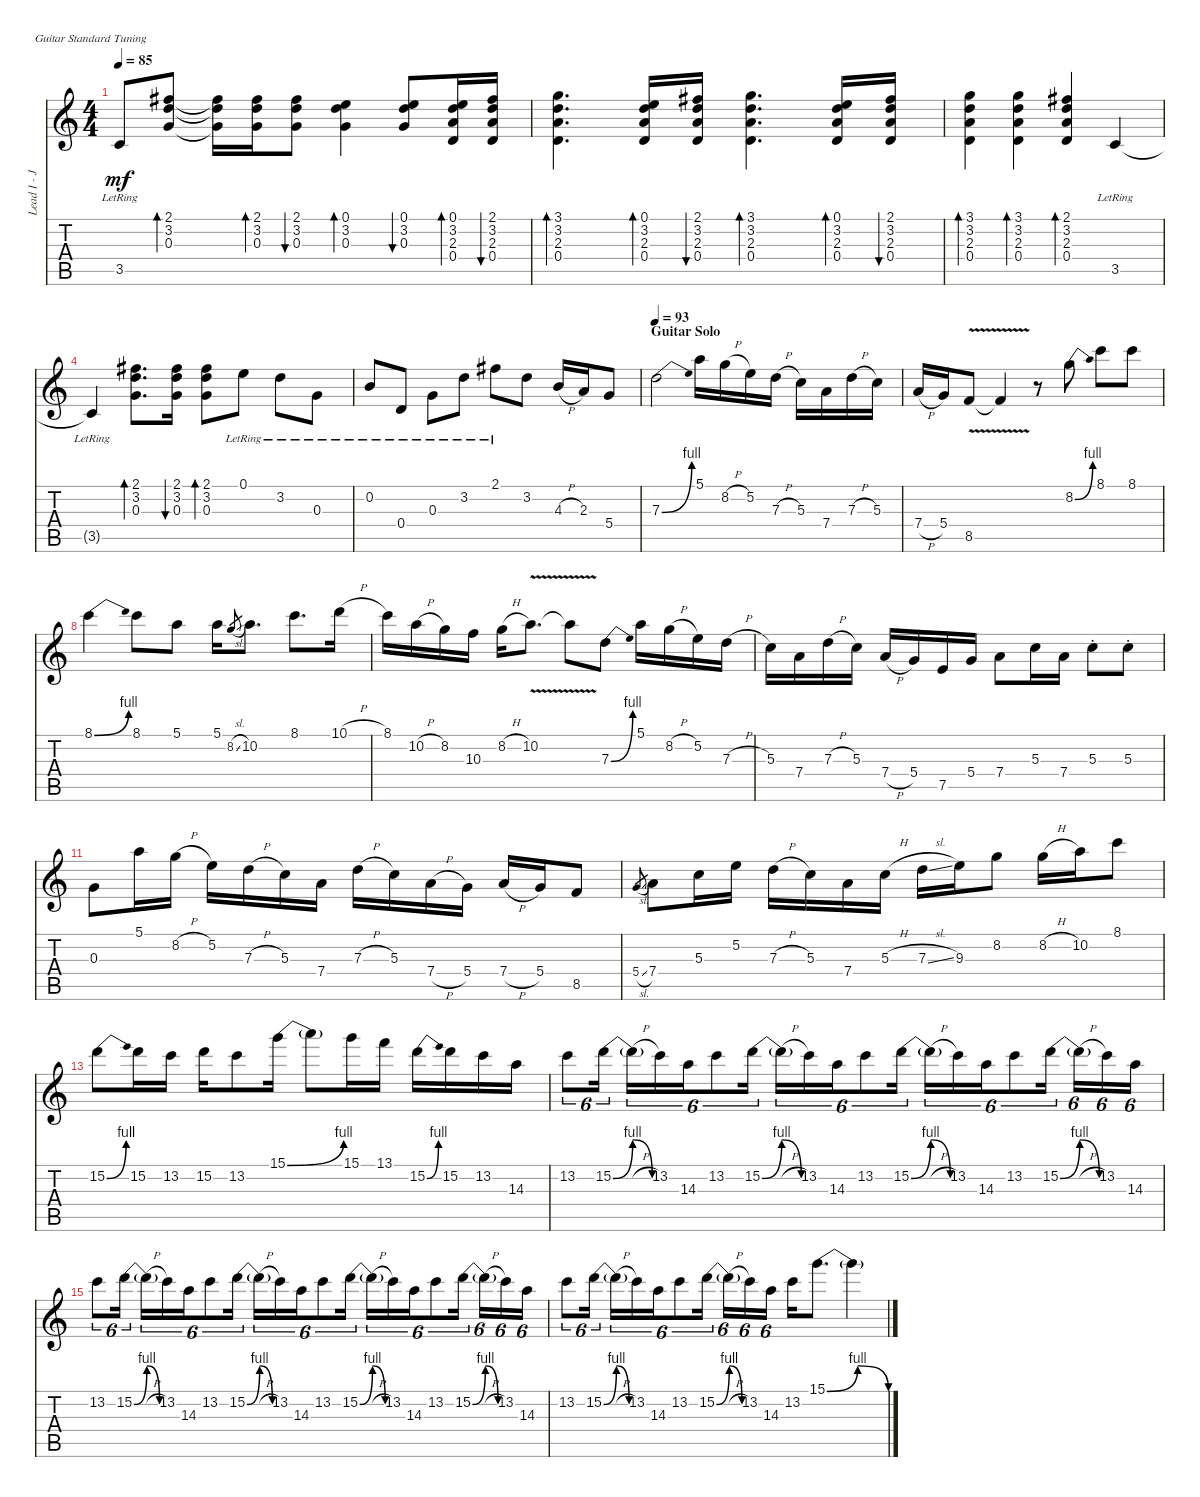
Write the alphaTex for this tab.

\defaultSystemsLayout 4
\bracketExtendMode nobrackets
\defaultBarNumberDisplay FirstOfSystem
\track ("Lead I - J. Page - Overdrive" "Lead I - J") {instrument overdrivenguitar}
\staff {score tabs}
\tuning (E4 B3 G3 D3 A2 E2)
\ts (4 4)
\tempo 85
\clef g2
\scale
0.333333
\ks aminor
3.5{lr}.8{dy mf} (0.3 3.2 2.1{acc #}).8{bd 30} (0.3{t} 3.2{t} 2.1{t acc #}).16 (0.3 3.2 2.1{acc #}).16{bd 30} (0.3 3.2 2.1{acc #}).8{bu 30} (0.3 3.2 0.1).4{bd 30} (0.3 3.2 0.1).8{bu 30} (2.3 3.2 0.1 0.4).16{bd 30} (2.3 3.2 2.1{acc #} 0.4).16{bu 30} |
\scale
0.333333 (0.4 2.3 3.2 3.1).4{d bd 30} (0.4 2.3 3.2 0.1).16{bd 30} (0.4 2.3 3.2 2.1{acc #}).16{bu 30} (0.4 2.3 3.2 3.1).4{d bd 30} (0.4 2.3 3.2 0.1).16{bd 30} (0.4 2.3 3.2 2.1{acc #}).16{bu 30} |
\scale
0.333333 (0.4 2.3 3.2 3.1).4{bd 30} (0.4 2.3 3.2 3.1).4{bd 30} (0.4 2.3 3.2 2.1{acc #}).4{bd 30} 3.5{lr}.4 |
\scale
0.333333 3.5{lr t}.4 (0.3 3.2 2.1{acc #}).8{d bd 30} (0.3 3.2 2.1{acc #}).16{bu 30} (0.3 3.2 2.1{acc #}).8{bd 30} 0.1{lr}.8 3.2{lr}.8 0.3{lr}.8 |
\scale
0.333333 0.2{lr}.8 0.4{lr}.8 0.3{lr}.8 3.2{lr}.8 2.1{lr acc #}.8 3.2.8 4.3{h}.16 2.3.16 5.4.8 |
\section ("" "Guitar Solo")
\tempo 93
\scale
1.09731 7.3{be (bend 0 0 15 4)}.2{instrument overdrivenguitar} 5.1.16 8.2{h}.16 5.2.16 7.3{h}.16 5.3.16 7.4.16 7.3{h}.16 5.3.16 |
\scale
0.971874 7.4{h}.16 5.4.16 8.5{v}.8 8.5{v t}.4 r.8 8.2{be (bend 0 0 15 4)}.8 8.1.8 8.1.8 |
\scale
1.0082 8.1{be (bend 0 0 15 4)}.4 8.1.8 5.1.8 5.1.16 8.2{sl}.8{gr} 10.2.8{d} 8.1.8{d} 10.1{h}.16 |
\scale
1.00097 8.1.16 10.2{h}.16 8.2.16 10.3.16 8.2{h}.16 10.2{v}.8{d} 10.2{v t}.8 7.3{be (bend 0 0 15 4)}.8 5.1.16 8.2{h}.16 5.2.16 7.3{h}.16 |
\scale
0.960908 5.3.16 7.4.16 7.3{h}.16 5.3.16 7.4{h}.16 5.4.16 7.5.16 5.4.16 7.4.8 5.3.16 7.4.16 5.3{st}.8 5.3{st}.8 |
\scale
0.960908 0.3.8 5.1.16 8.2{h}.16 5.2.16 7.3{h}.16 5.3.16 7.4.16 7.3{h}.16 5.3.16 7.4{h}.16 5.4.16 7.4{h}.16 5.4.16 8.5.8 |
\scale
1.02573 5.4{sl}.8{gr} 7.4.8 5.3.16 5.2.16 7.3{h}.16 5.3.16 7.4.16 5.3{h}.16 7.3{sl}.16 9.3.16 8.2.8 8.2{h}.16 10.2.16 8.1.8 |
\scale
1.01316 15.2{be (bend 0 0 15 4)}.8 15.2.16 13.2.16 15.2.16 13.2.8 15.1{be (bend 0 0 15 4)}.16 15.1{t}.8 15.1.16 13.1.16 15.2{be (bend 0 0 15 4)}.16 15.2.16 13.2.16 14.3.16 |
\scale
1.02788 13.2.8{tu (6 4)} 15.2{be (bendrelease 0 0 10.2 4 20.4 4 30 0)}.16{tu (6 4)} 15.2{h t}.16{tu (6 4)} 13.2.16{tu (6 4)} 14.3.16{tu (6 4)} 13.2.8{tu (6 4)} 15.2{be (bendrelease 0 0 10.2 4 20.4 4 30 0)}.16{tu (6 4)} 15.2{h t}.16{tu (6 4)} 13.2.16{tu (6 4)} 14.3.16{tu (6 4)} 13.2.8{tu (6 4)} 15.2{be (bendrelease 0 0 10.2 4 20.4 4 30 0)}.16{tu (6 4)} 15.2{h t}.16{tu (6 4)} 13.2.16{tu (6 4)} 14.3.16{tu (6 4)} 13.2.8{tu (6 4)} 15.2{be (bendrelease 0 0 10.2 4 20.4 4 30 0)}.16{tu (6 4)} 15.2{h t}.16{tu (6 4)} 13.2.16{tu (6 4)} 14.3.16{tu (6 4)} |
\scale
1.01134 13.2.8{tu (6 4)} 15.2{be (bendrelease 0 0 10.2 4 20.4 4 30 0)}.16{tu (6 4)} 15.2{h t}.16{tu (6 4)} 13.2.16{tu (6 4)} 14.3.16{tu (6 4)} 13.2.8{tu (6 4)} 15.2{be (bendrelease 0 0 10.2 4 20.4 4 30 0)}.16{tu (6 4)} 15.2{h t}.16{tu (6 4)} 13.2.16{tu (6 4)} 14.3.16{tu (6 4)} 13.2.8{tu (6 4)} 15.2{be (bendrelease 0 0 10.2 4 20.4 4 30 0)}.16{tu (6 4)} 15.2{h t}.16{tu (6 4)} 13.2.16{tu (6 4)} 14.3.16{tu (6 4)} 13.2.8{tu (6 4)} 15.2{be (bendrelease 0 0 10.2 4 20.4 4 30 0)}.16{tu (6 4)} 15.2{h t}.16{tu (6 4)} 13.2.16{tu (6 4)} 14.3.16{tu (6 4)} |
\scale
0.960908 13.2.8{tu (6 4)} 15.2{be (bendrelease 0 0 10.2 4 20.4 4 30 0)}.16{tu (6 4)} 15.2{h t}.16{tu (6 4)} 13.2.16{tu (6 4)} 14.3.16{tu (6 4)} 13.2.8{tu (6 4)} 15.2{be (bendrelease 0 0 10.2 4 20.4 4 30 0)}.16{tu (6 4)} 15.2{h t}.16{tu (6 4)} 13.2.16{tu (6 4)} 14.3.16{tu (6 4)} 13.2.16 15.1{be (bendrelease 0 0 10.2 4 50.4 4 58.199999999999996 0)}.8{d} 15.1{t}.4
